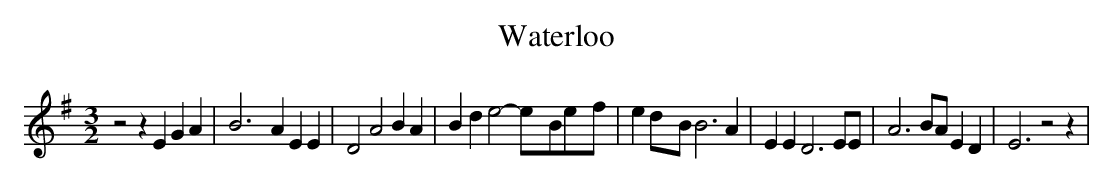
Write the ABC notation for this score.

X:1
T:Waterloo
M:3/2
L:1/4
K:G
 z2 z E G A| B3- A E E| D2 A2 B A| B d e2-e/2-B/2e/2-f/2| ed/2-B/2 B3 A|\
 E E D3 E/2E/2| A3 B/2A/2 E D| E3 z2 z|
